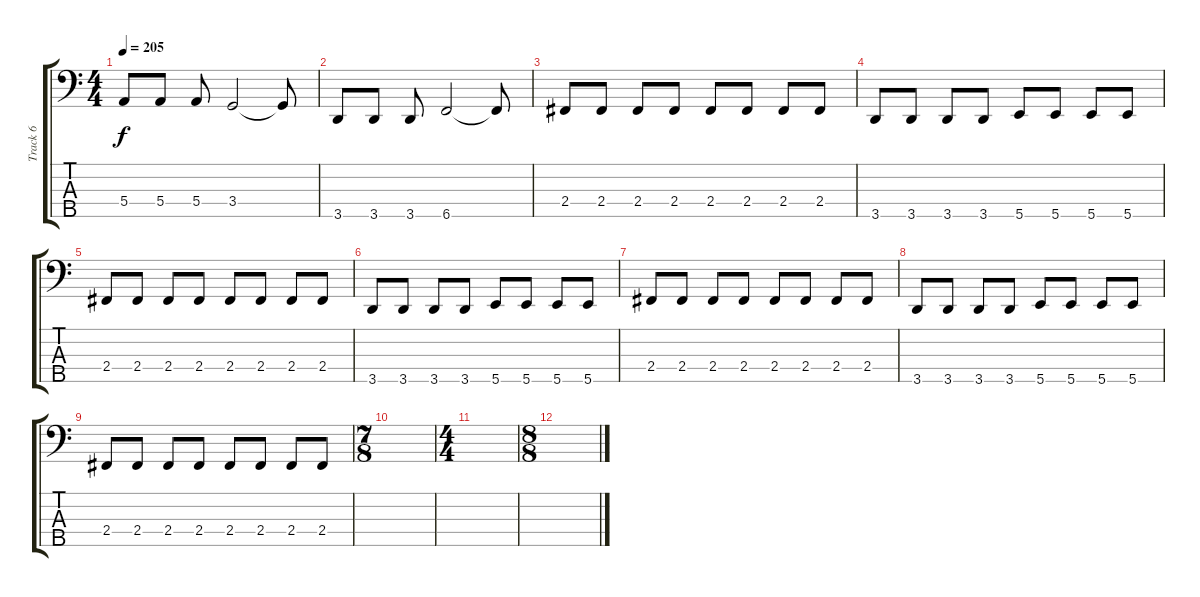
\track ("Track 6" "Track 6") {instrument electricbasspick}
\staff {score tabs}
\tuning (G2 D2 A1 E1 B0) {hide}
\ts (4 4)
\tempo 205
\clef f4
\ks c
5.4.8{dy f} 5.4.8 5.4.8 3.4.2 3.4{t}.8 |
3.5.8 3.5.8 3.5.8 6.5.2 6.5{t}.8 |
2.4.8 2.4.8 2.4.8 2.4.8 2.4.8 2.4.8 2.4.8 2.4.8 |
3.5.8 3.5.8 3.5.8 3.5.8 5.5.8 5.5.8 5.5.8 5.5.8 |
2.4.8 2.4.8 2.4.8 2.4.8 2.4.8 2.4.8 2.4.8 2.4.8 |
3.5.8 3.5.8 3.5.8 3.5.8 5.5.8 5.5.8 5.5.8 5.5.8 |
2.4.8 2.4.8 2.4.8 2.4.8 2.4.8 2.4.8 2.4.8 2.4.8 |
3.5.8 3.5.8 3.5.8 3.5.8 5.5.8 5.5.8 5.5.8 5.5.8 |
2.4.8 2.4.8 2.4.8 2.4.8 2.4.8 2.4.8 2.4.8 2.4.8 |
\ts (7 8)
|
\ts (4 4)
|
\ts (8 8)
